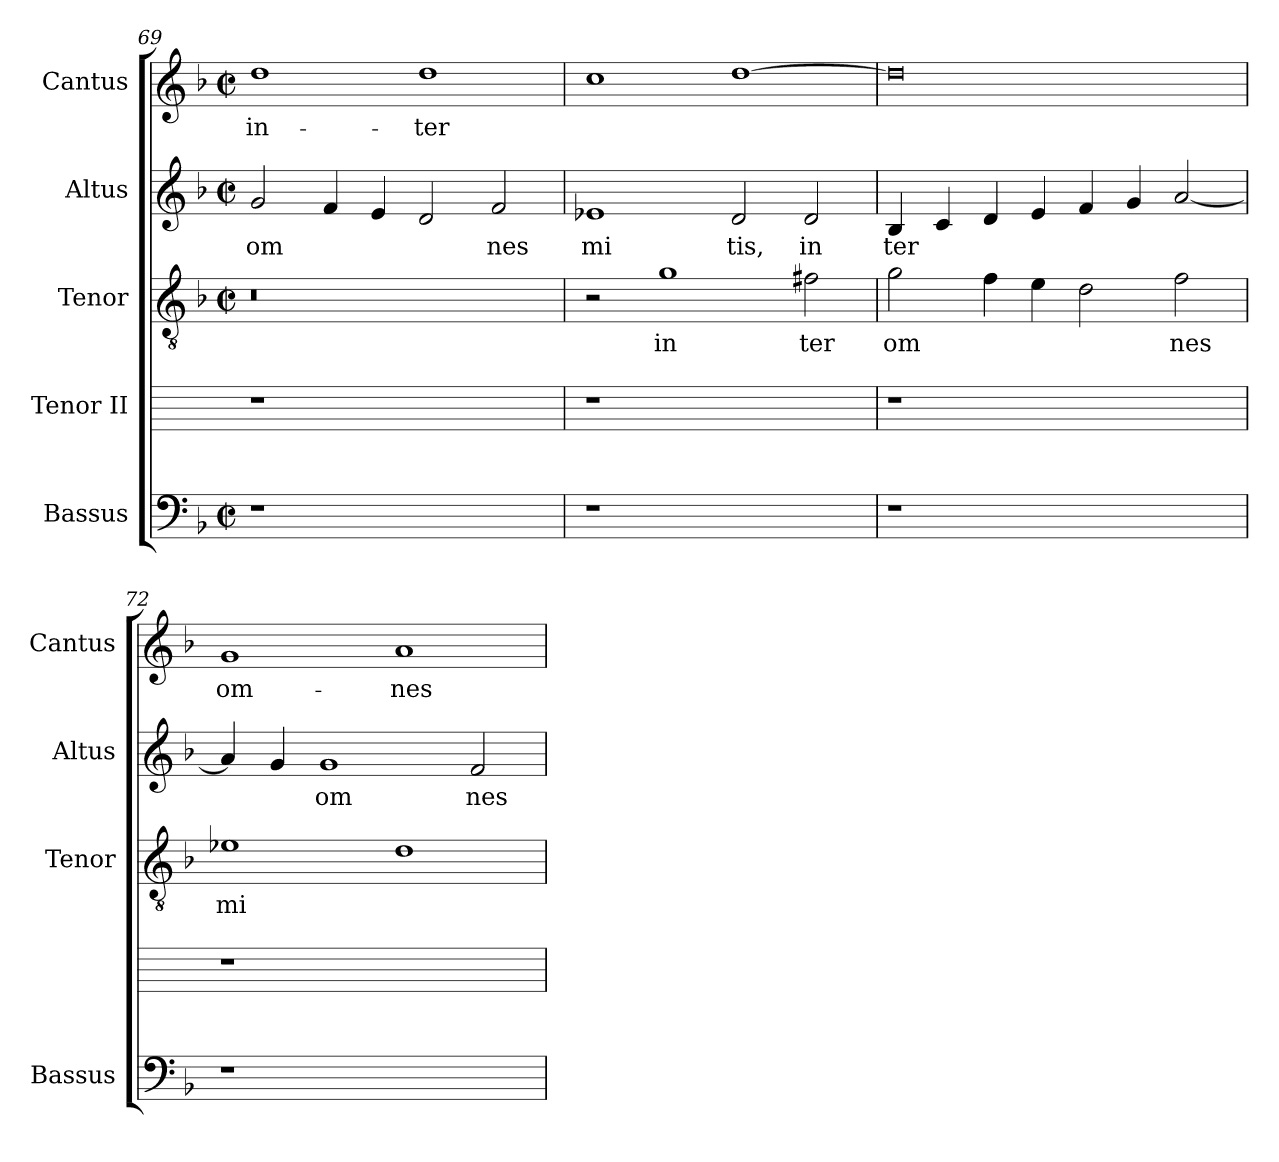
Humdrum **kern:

**kern	**kern	**kern	**text	**kern	**text	**kern	**text
*part5	*part4	*part3	*part3	*part2	*part2	*part1	*part1
*staff5	*staff4	*staff3	*staff3	*staff2	*staff2	*staff1	*staff1
*I"Bassus	*I"Tenor II	*I"Tenor	*	*I"Altus	*	*I"Cantus	*
*I'Bassus	*	*I'Tenor	*	*I'Altus	*	*I'Cantus	*
*clefF4	*	*clefGv2	*	*clefG2	*	*clefG2	*
*k[b-]	*	*k[b-]	*	*k[b-]	*	*k[b-]	*
*F:	*	*F:	*	*F:	*	*F:	*
*M2/2	*	*M2/2	*	*M2/2	*	*M2/2	*
*met(c|)	*	*met(c|)	*	*met(c|)	*	*met(c|)	*
=69	=69	=69	=69	=69	=69	=69	=69
!	!	!	!	!	!LO:LY:b	!	!LO:LY:b:cj
1r	1r	0r	.	2g/	om	1dd	in-
.	.	.	.	4f/	.	.	.
.	.	.	.	4e/	.	.	.
!	!	!	!	!	!	!	!LO:LY:b:cj
1ryy	1ryy	.	.	2d/	.	1dd	-ter
!	!	!	!	!	!LO:LY:b:cj	!	!
.	.	.	.	2f/	nes	.	.
=70	=70	=70	=70	=70	=70	=70	=70
!	!	!	!	!	!LO:LY:b:cj	!	!
1r	1r	2r	.	1e-X	mi	1cc	.
!	!	!	!LO:LY:b:cj	!	!	!	!
.	.	1g	in	.	.	.	.
!	!	!	!	!	!LO:LY:b:cj	!	!
1ryy	1ryy	.	.	2d/	tis,	[>1dd	.
!	!	!	!LO:LY:b:cj	!	!LO:LY:b:cj	!	!
.	.	2f#X\	ter	2d/	in	.	.
=71	=71	=71	=71	=71	=71	=71	=71
!	!	!	!LO:LY:b	!	!LO:LY:b	!	!
1r	1r	2g\	om	4B-/	ter	0dd]	.
.	.	.	.	4c/	.	.	.
.	.	4f\	.	4d/	.	.	.
.	.	4e\	.	4e/	.	.	.
1ryy	1ryy	2d\	.	4f/	.	.	.
.	.	.	.	4g/	.	.	.
!	!	!	!LO:LY:b:cj	!	!	!	!
.	.	2f\	nes	[<2a/	.	.	.
=72	=72	=72	=72	=72	=72	=72	=72
!	!	!	!LO:LY:b:cj	!	!	!	!LO:LY:b:cj
1r	1r	1e-X	mi	4a/]	.	1g	om-
.	.	.	.	4g/	.	.	.
!	!	!	!	!	!LO:LY:b:cj	!	!
.	.	.	.	1g	om	.	.
!	!	!	!	!	!	!	!LO:LY:b:cj
1ryy	1ryy	1d	.	.	.	1a	-nes
!	!	!	!	!	!LO:LY:b:cj	!	!
.	.	.	.	2f/	nes	.	.
=	=	=	=	=	=	=	=
*-	*-	*-	*-	*-	*-	*-	*-
